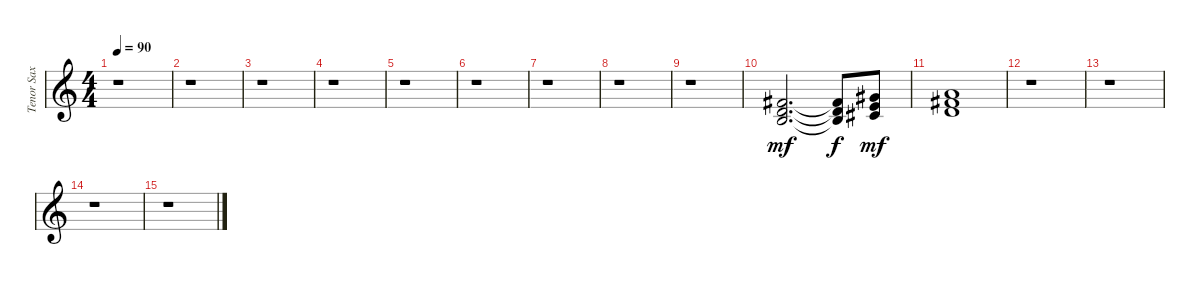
\track ("Tenor Sax" "Tenor Sax") {instrument tenorsax}
\staff {score}
\tuning (E4 B3 G3 D3 A2 E2) {hide}
\ts (4 4)
\tempo 90
\clef g2
\ks c
r.1{dy mf} |
r.1 |
r.1 |
r.1 |
r.1 |
r.1 |
r.1 |
r.1 |
r.1 |
(2.1 3.2 4.3).2{d volume 6} (2.1{t} 3.2{t} 4.3{t}).8{dy f} (4.1 5.2 6.3).8{dy mf volume 9} |
(5.1 7.2 7.3).1{volume 10} |
r.1 |
r.1 |
r.1 |
r.1
